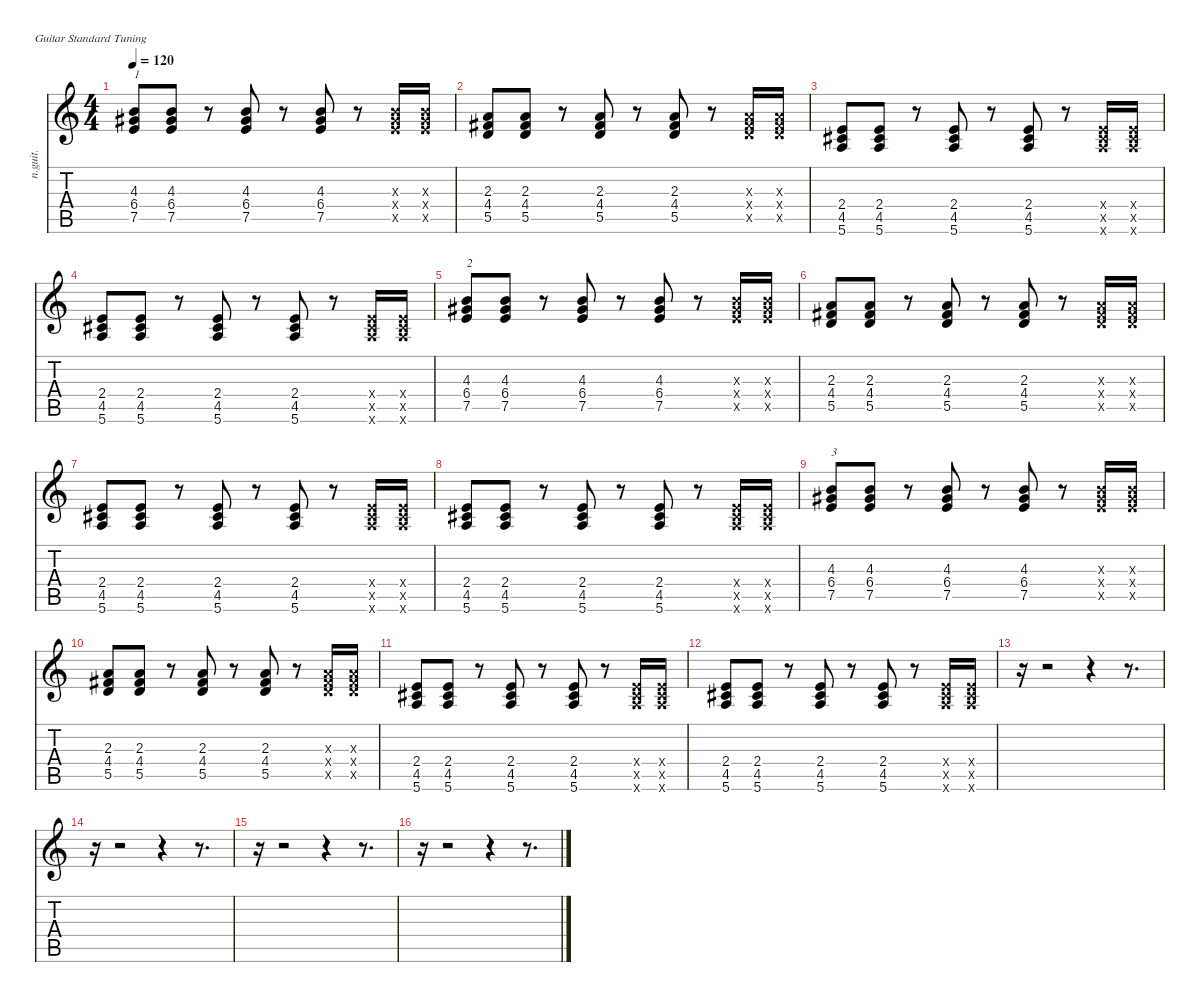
\defaultSystemsLayout 4
\hideDynamics
\bracketExtendMode nobrackets
\otherSystemsTrackNameOrientation horizontal
\track ("rythm guitar" "n.guit.") {instrument acousticguitarnylon}
\staff {score tabs}
\tuning (E4 B3 G3 D3 A2 E2)
\ts (4 4)
\tempo 120
\clef g2
\ks c
(4.3 6.4{acc #} 7.5).8{txt "1" dy f instrument acousticguitarnylon beam Up} (4.3 6.4{acc #} 7.5).8{beam Up} r.8{beam Up} (4.3 6.4{acc #} 7.5).8{beam Up} r.8{beam Up} (4.3 6.4{acc #} 7.5).8{beam Up} r.8{beam Up} (4.3{x} 6.4{x acc #} 7.5{x}).16{beam Up} (4.3{x} 6.4{x acc #} 7.5{x}).16{beam Up} |
(2.3 4.4{acc #} 5.5).8{beam Up} (2.3 4.4{acc #} 5.5).8{beam Up} r.8{beam Up} (2.3 4.4{acc #} 5.5).8{beam Up} r.8{beam Up} (2.3 4.4{acc #} 5.5).8{beam Up} r.8{beam Up} (2.3{x} 4.4{x acc #} 5.5{x}).16{beam Up} (2.3{x} 4.4{x acc #} 5.5{x}).16{beam Up} |
(2.4 4.5{acc #} 5.6).8{beam Up} (2.4 4.5{acc #} 5.6).8{beam Up} r.8{beam Up} (2.4 4.5{acc #} 5.6).8{beam Up} r.8{beam Up} (2.4 4.5{acc #} 5.6).8{beam Up} r.8{beam Up} (2.4{x} 4.5{x acc #} 5.6{x}).16{beam Up} (2.4{x} 4.5{x acc #} 5.6{x}).16{beam Up} |
(2.4 4.5{acc #} 5.6).8{beam Up} (2.4 4.5{acc #} 5.6).8{beam Up} r.8{beam Up} (2.4 4.5{acc #} 5.6).8{beam Up} r.8{beam Up} (2.4 4.5{acc #} 5.6).8{beam Up} r.8{beam Up} (2.4{x} 4.5{x acc #} 5.6{x}).16{beam Up} (2.4{x} 4.5{x acc #} 5.6{x}).16{beam Up} |
(4.3 6.4{acc #} 7.5).8{txt "2" beam Up} (4.3 6.4{acc #} 7.5).8{beam Up} r.8{beam Up} (4.3 6.4{acc #} 7.5).8{beam Up} r.8{beam Up} (4.3 6.4{acc #} 7.5).8{beam Up} r.8{beam Up} (4.3{x} 6.4{x acc #} 7.5{x}).16{beam Up} (4.3{x} 6.4{x acc #} 7.5{x}).16{beam Up} |
(2.3 4.4{acc #} 5.5).8{beam Up} (2.3 4.4{acc #} 5.5).8{beam Up} r.8{beam Up} (2.3 4.4{acc #} 5.5).8{beam Up} r.8{beam Up} (2.3 4.4{acc #} 5.5).8{beam Up} r.8{beam Up} (2.3{x} 4.4{x acc #} 5.5{x}).16{beam Up} (2.3{x} 4.4{x acc #} 5.5{x}).16{beam Up} |
(2.4 4.5{acc #} 5.6).8{beam Up} (2.4 4.5{acc #} 5.6).8{beam Up} r.8{beam Up} (2.4 4.5{acc #} 5.6).8{beam Up} r.8{beam Up} (2.4 4.5{acc #} 5.6).8{beam Up} r.8{beam Up} (2.4{x} 4.5{x acc #} 5.6{x}).16{beam Up} (2.4{x} 4.5{x acc #} 5.6{x}).16{beam Up} |
(2.4 4.5{acc #} 5.6).8{beam Up} (2.4 4.5{acc #} 5.6).8{beam Up} r.8{beam Up} (2.4 4.5{acc #} 5.6).8{beam Up} r.8{beam Up} (2.4 4.5{acc #} 5.6).8{beam Up} r.8{beam Up} (2.4{x} 4.5{x acc #} 5.6{x}).16{beam Up} (2.4{x} 4.5{x acc #} 5.6{x}).16{beam Up} |
(4.3 6.4{acc #} 7.5).8{txt "3" beam Up} (4.3 6.4{acc #} 7.5).8{beam Up} r.8{beam Up} (4.3 6.4{acc #} 7.5).8{beam Up} r.8{beam Up} (4.3 6.4{acc #} 7.5).8{beam Up} r.8{beam Up} (4.3{x} 6.4{x acc #} 7.5{x}).16{beam Up} (4.3{x} 6.4{x acc #} 7.5{x}).16{beam Up} |
(2.3 4.4{acc #} 5.5).8{beam Up} (2.3 4.4{acc #} 5.5).8{beam Up} r.8{beam Up} (2.3 4.4{acc #} 5.5).8{beam Up} r.8{beam Up} (2.3 4.4{acc #} 5.5).8{beam Up} r.8{beam Up} (2.3{x} 4.4{x acc #} 5.5{x}).16{beam Up} (2.3{x} 4.4{x acc #} 5.5{x}).16{beam Up} |
(2.4 4.5{acc #} 5.6).8{beam Up} (2.4 4.5{acc #} 5.6).8{beam Up} r.8{beam Up} (2.4 4.5{acc #} 5.6).8{beam Up} r.8{beam Up} (2.4 4.5{acc #} 5.6).8{beam Up} r.8{beam Up} (2.4{x} 4.5{x acc #} 5.6{x}).16{beam Up} (2.4{x} 4.5{x acc #} 5.6{x}).16{beam Up} |
(2.4 4.5{acc #} 5.6).8{beam Up} (2.4 4.5{acc #} 5.6).8{beam Up} r.8{beam Up} (2.4 4.5{acc #} 5.6).8{beam Up} r.8{beam Up} (2.4 4.5{acc #} 5.6).8{beam Up} r.8{beam Up} (2.4{x} 4.5{x acc #} 5.6{x}).16{beam Up} (2.4{x} 4.5{x acc #} 5.6{x}).16{beam Up} |
r.16{beam Down} r.2{beam Down} r.4{beam Down} r.8{d beam Down} |
r.16{beam Down} r.2{beam Down} r.4{beam Down} r.8{d beam Down} |
r.16{beam Down} r.2{beam Down} r.4{beam Down} r.8{d beam Down} |
r.16{beam Down} r.2{beam Down} r.4{beam Down} r.8{d beam Down}
